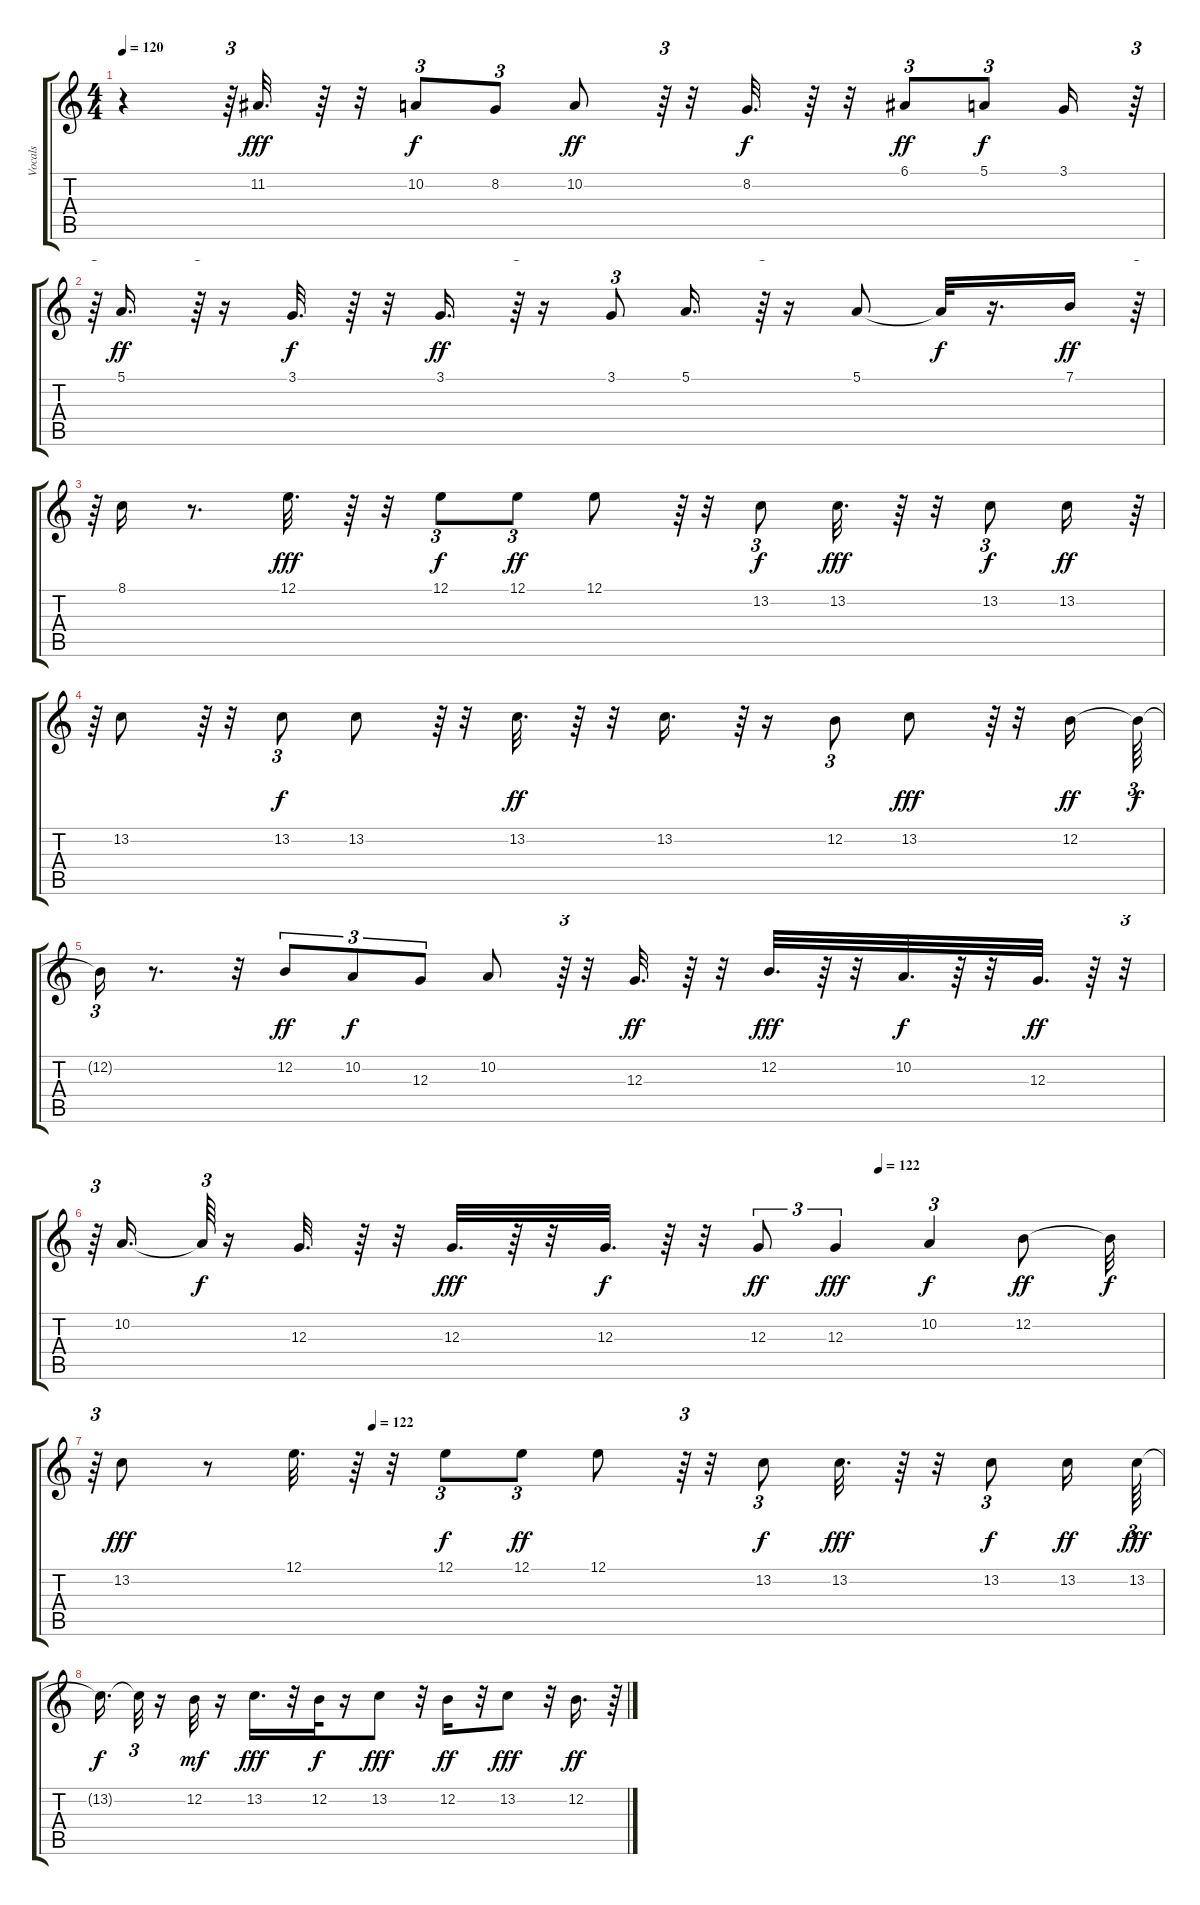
\track ("Vocals" "Vocals") {instrument synthbrass1}
\staff {score tabs}
\tuning (E4 B3 G3 D3 A2 E2) {hide}
\ts (4 4)
\tempo 120
\clef g2
\ks c
r.4{dy ppp} r.64{tu (3 2)} 11.2.32{d dy fff} r.64 r.32 10.2.8{tu (3 2) dy f} 8.2.8{tu (3 2)} 10.2.8{dy ff} r.64{tu (3 2)} r.32 8.2.32{d dy f} r.64 r.32 6.1.8{tu (3 2) dy ff} 5.1.8{tu (3 2) dy f} 3.1.16 r.64{tu (3 2)} |
r.64{tu (3 2)} 5.1.16{d dy ff} r.64{tu (3 2)} r.16 3.1.32{d dy f} r.64 r.32 3.1.16{d dy ff} r.64{tu (3 2)} r.16 3.1.8{tu (3 2)} 5.1.16{d} r.64{tu (3 2)} r.16 5.1.8 5.1{t}.32{dy f} r.16{d} 7.1.16{dy ff} r.64{tu (3 2)} |
r.64{tu (3 2)} 8.1.16 r.8{d} 12.1.32{d dy fff} r.64 r.32 12.1.8{tu (3 2) dy f} 12.1.8{tu (3 2) dy ff} 12.1.8 r.64{tu (3 2)} r.32 13.2.8{tu (3 2) dy f} 13.2.32{d dy fff} r.64 r.32 13.2.8{tu (3 2) dy f} 13.2.16{dy ff} r.64{tu (3 2)} |
r.64{tu (3 2)} 13.2.8 r.64{tu (3 2)} r.32 13.2.8{tu (3 2) dy f} 13.2.8 r.64{tu (3 2)} r.32 13.2.32{d dy ff} r.64 r.32 13.2.16{d} r.64{tu (3 2)} r.16 12.2.8{tu (3 2)} 13.2.8{dy fff} r.64{tu (3 2)} r.32 12.2.16{dy ff} 12.2{t}.64{tu (3 2) dy f} |
12.2{t}.16{tu (3 2)} r.8{d} r.32 12.2.8{tu (3 2) dy ff} 10.2.8{tu (3 2) dy f} 12.3.8{tu (3 2)} 10.2.8 r.64{tu (3 2)} r.32 12.3.32{d dy ff} r.64 r.32 12.2.32{d dy fff} r.64 r.32 10.2.32{d dy f} r.64 r.32 12.3.32{d dy ff} r.64 r.32{tu (3 2)} |
\tempo (122 0.734375)
r.64{tu (3 2)} 10.2.16{d} 10.2{t}.64{tu (3 2) dy f} r.16 12.3.32{d} r.64 r.32 12.3.32{d dy fff} r.64 r.32 12.3.32{d dy f} r.64 r.32 12.3.8{tu (3 2) dy ff} 12.3.4{tu (3 2) dy fff} 10.2.4{tu (3 2) dy f} 12.2.8{dy ff} 12.2{t}.32{dy f} |
\tempo (122 0.2604166666666667)
r.64{tu (3 2)} 13.2.8{dy fff} r.8 12.1.32{d} r.64 r.32 12.1.8{tu (3 2) dy f} 12.1.8{tu (3 2) dy ff} 12.1.8 r.64{tu (3 2)} r.32 13.2.8{tu (3 2) dy f} 13.2.32{d dy fff} r.64 r.32 13.2.8{tu (3 2) dy f} 13.2.16{dy ff} 13.2.64{tu (3 2) dy fff} |
13.2{t}.16{d dy f} 13.2{t}.32{tu (3 2)} r.16 12.2.32{dy mf} r.16 13.2.16{d dy fff} r.32 12.2.32{dy f} r.16 13.2.8{dy fff} r.32 12.2.16{dy ff} r.32 13.2.8{dy fff} r.32 12.2.16{d dy ff} r.64{tu (3 2)}
